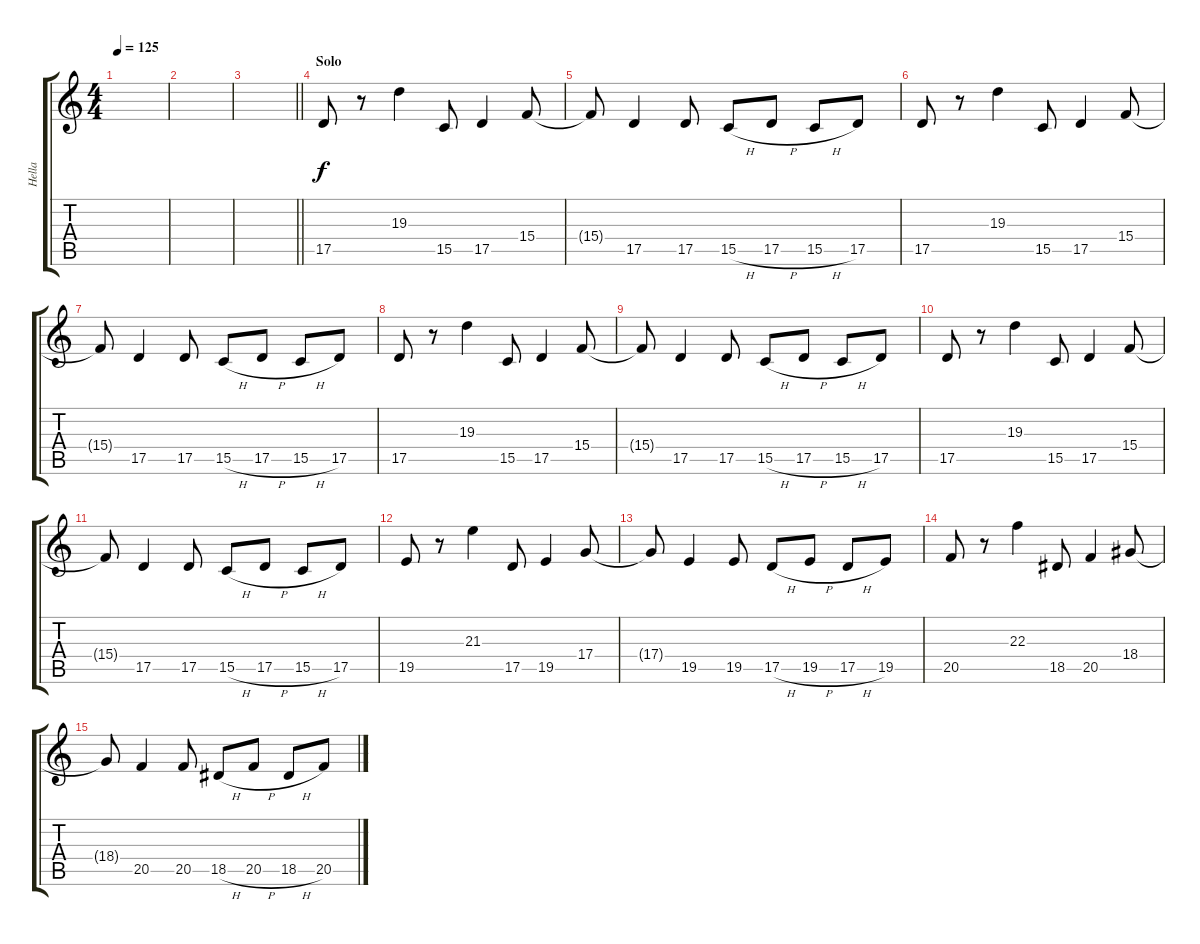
\track ("Hella" "Hella") {instrument lead2sawtooth}
\staff {score tabs}
\tuning (E4 B3 G3 D3 A2 E2) {hide}
\ts (4 4)
\tempo 125
\clef g2
\ks c
|
|
\barLineRight lightlight
|
\section ("" "Solo")
17.5.8{volume 9 instrument lead2sawtooth} r.8 19.3.4 15.5.8 17.5.4 15.4.8 |
15.4{t}.8 17.5.4 17.5.8 15.5{h}.8 17.5{h}.8 15.5{h}.8 17.5.8 |
17.5.8 r.8 19.3.4 15.5.8 17.5.4 15.4.8 |
15.4{t}.8 17.5.4 17.5.8 15.5{h}.8 17.5{h}.8 15.5{h}.8 17.5.8 |
17.5.8 r.8 19.3.4 15.5.8 17.5.4 15.4.8 |
15.4{t}.8 17.5.4 17.5.8 15.5{h}.8 17.5{h}.8 15.5{h}.8 17.5.8 |
17.5.8 r.8 19.3.4 15.5.8 17.5.4 15.4.8 |
15.4{t}.8 17.5.4 17.5.8 15.5{h}.8 17.5{h}.8 15.5{h}.8 17.5.8 |
19.5.8 r.8 21.3.4 17.5.8 19.5.4 17.4.8 |
17.4{t}.8 19.5.4 19.5.8 17.5{h}.8 19.5{h}.8 17.5{h}.8 19.5.8 |
20.5.8 r.8 22.3.4 18.5.8 20.5.4 18.4.8 |
18.4{t}.8 20.5.4 20.5.8 18.5{h}.8 20.5{h}.8 18.5{h}.8 20.5.8
